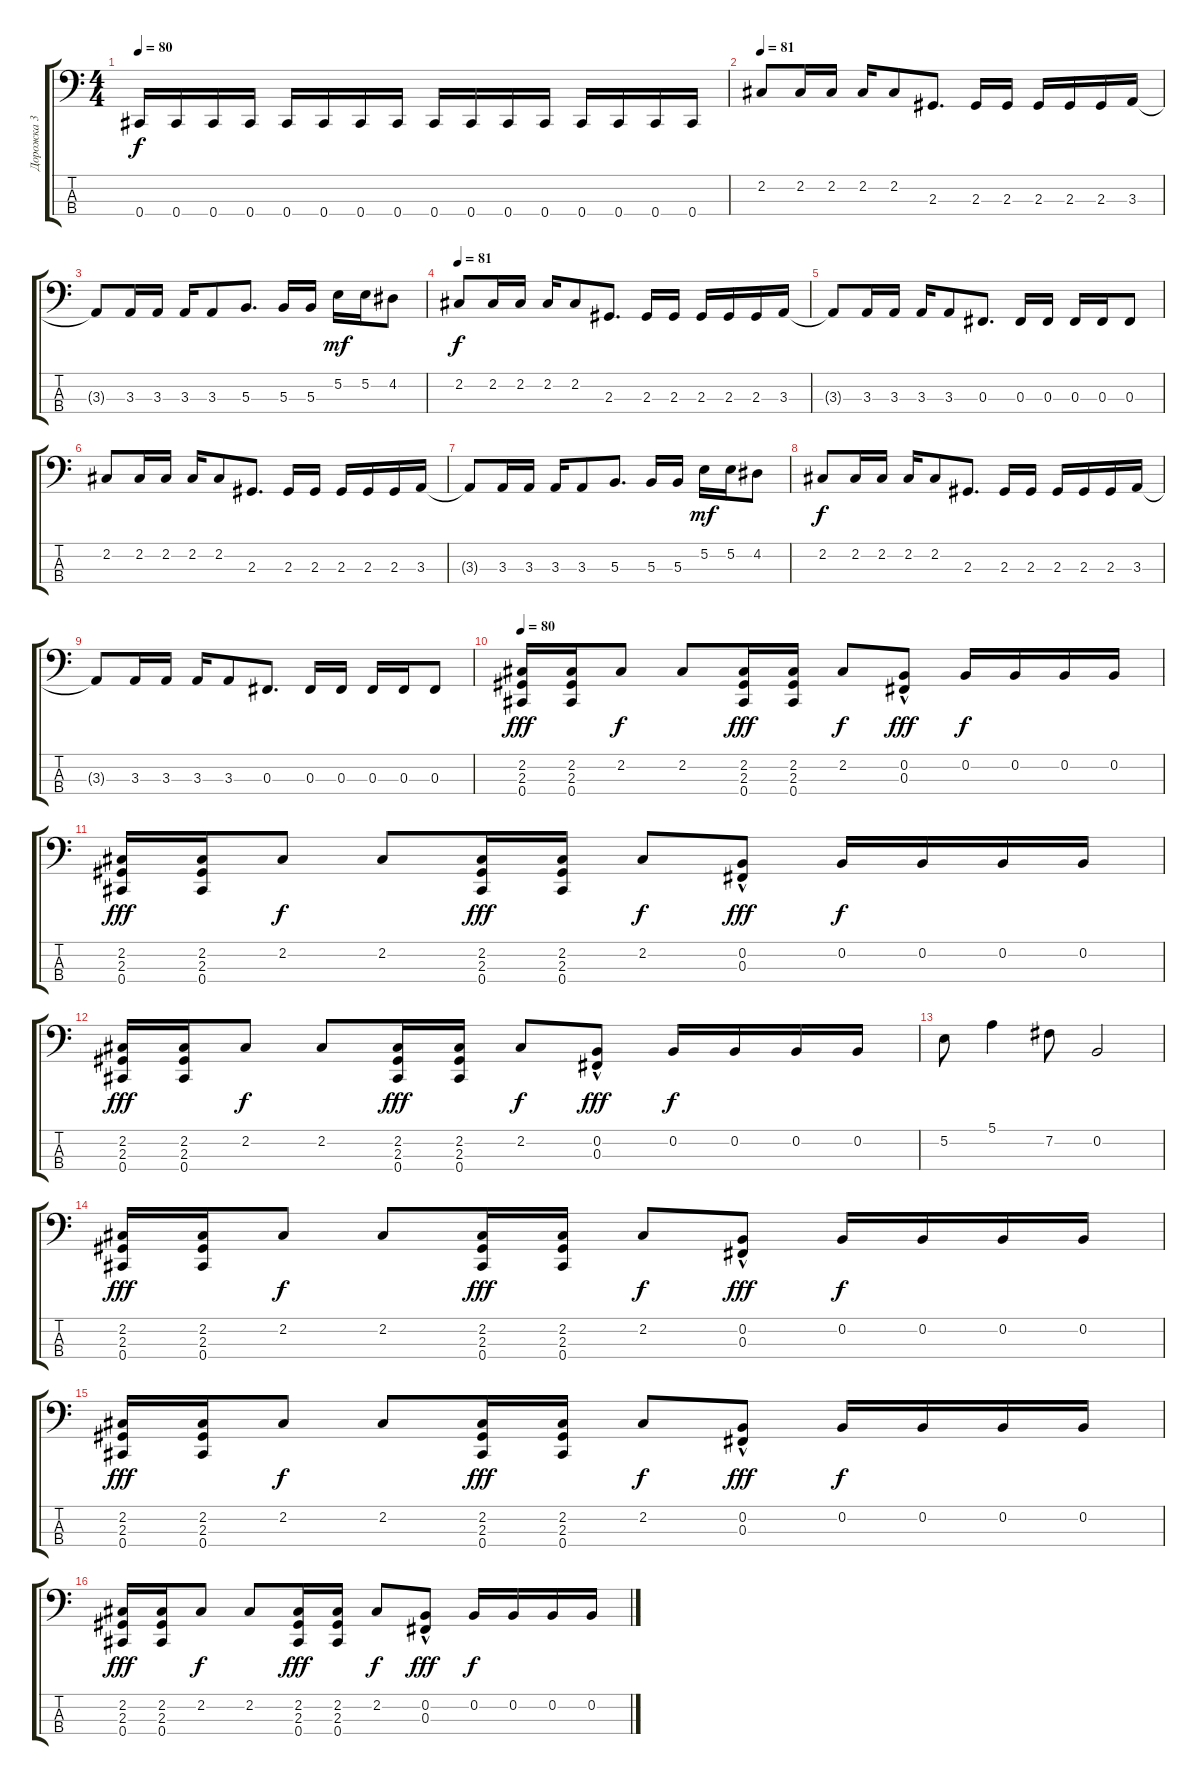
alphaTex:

\track ("Дорожка 3" "Дорожка 3") {instrument electricbasspick}
\staff {score tabs}
\tuning (E2 B1 Gb1 Db1) {hide}
\ts (4 4)
\tempo 80
\clef f4
\ks c
0.4.16{dy f} 0.4.16 0.4.16 0.4.16 0.4.16 0.4.16 0.4.16 0.4.16 0.4.16 0.4.16 0.4.16 0.4.16 0.4.16 0.4.16 0.4.16 0.4.16 |
\tempo 81
2.2.8 2.2.16 2.2.16 2.2.16 2.2.8 2.3.8{d} 2.3.16 2.3.16 2.3.16 2.3.16 2.3.16 3.3.16 |
3.3{t}.8 3.3.16 3.3.16 3.3.16 3.3.8 5.3.8{d} 5.3.16 5.3.16 5.2.16{dy mf} 5.2.16 4.2.8 |
\tempo 81
2.2.8{dy f} 2.2.16 2.2.16 2.2.16 2.2.8 2.3.8{d} 2.3.16 2.3.16 2.3.16 2.3.16 2.3.16 3.3.16 |
3.3{t}.8 3.3.16 3.3.16 3.3.16 3.3.8 0.3.8{d} 0.3.16 0.3.16 0.3.16 0.3.16 0.3.8 |
2.2.8 2.2.16 2.2.16 2.2.16 2.2.8 2.3.8{d} 2.3.16 2.3.16 2.3.16 2.3.16 2.3.16 3.3.16 |
3.3{t}.8 3.3.16 3.3.16 3.3.16 3.3.8 5.3.8{d} 5.3.16 5.3.16 5.2.16{dy mf} 5.2.16 4.2.8 |
2.2.8{dy f} 2.2.16 2.2.16 2.2.16 2.2.8 2.3.8{d} 2.3.16 2.3.16 2.3.16 2.3.16 2.3.16 3.3.16 |
3.3{t}.8 3.3.16 3.3.16 3.3.16 3.3.8 0.3.8{d} 0.3.16 0.3.16 0.3.16 0.3.16 0.3.8 |
\tempo 80
(2.2 2.3 0.4).16{dy fff} (2.2 2.3 0.4).16 2.2.8{dy f} 2.2.8 (2.2 2.3 0.4).16{dy fff} (2.2 2.3 0.4).16 2.2.8{dy f} (0.2{hac} 0.3{hac}).8{dy fff} 0.2.16{dy f} 0.2.16 0.2.16 0.2.16 |
(2.2 2.3 0.4).16{dy fff} (2.2 2.3 0.4).16 2.2.8{dy f} 2.2.8 (2.2 2.3 0.4).16{dy fff} (2.2 2.3 0.4).16 2.2.8{dy f} (0.2{hac} 0.3{hac}).8{dy fff} 0.2.16{dy f} 0.2.16 0.2.16 0.2.16 |
(2.2 2.3 0.4).16{dy fff} (2.2 2.3 0.4).16 2.2.8{dy f} 2.2.8 (2.2 2.3 0.4).16{dy fff} (2.2 2.3 0.4).16 2.2.8{dy f} (0.2{hac} 0.3{hac}).8{dy fff} 0.2.16{dy f} 0.2.16 0.2.16 0.2.16 |
5.2.8 5.1.4 7.2.8 0.2.2 |
(2.2 2.3 0.4).16{dy fff} (2.2 2.3 0.4).16 2.2.8{dy f} 2.2.8 (2.2 2.3 0.4).16{dy fff} (2.2 2.3 0.4).16 2.2.8{dy f} (0.2{hac} 0.3{hac}).8{dy fff} 0.2.16{dy f} 0.2.16 0.2.16 0.2.16 |
(2.2 2.3 0.4).16{dy fff} (2.2 2.3 0.4).16 2.2.8{dy f} 2.2.8 (2.2 2.3 0.4).16{dy fff} (2.2 2.3 0.4).16 2.2.8{dy f} (0.2{hac} 0.3{hac}).8{dy fff} 0.2.16{dy f} 0.2.16 0.2.16 0.2.16 |
(2.2 2.3 0.4).16{dy fff} (2.2 2.3 0.4).16 2.2.8{dy f} 2.2.8 (2.2 2.3 0.4).16{dy fff} (2.2 2.3 0.4).16 2.2.8{dy f} (0.2{hac} 0.3{hac}).8{dy fff} 0.2.16{dy f} 0.2.16 0.2.16 0.2.16
